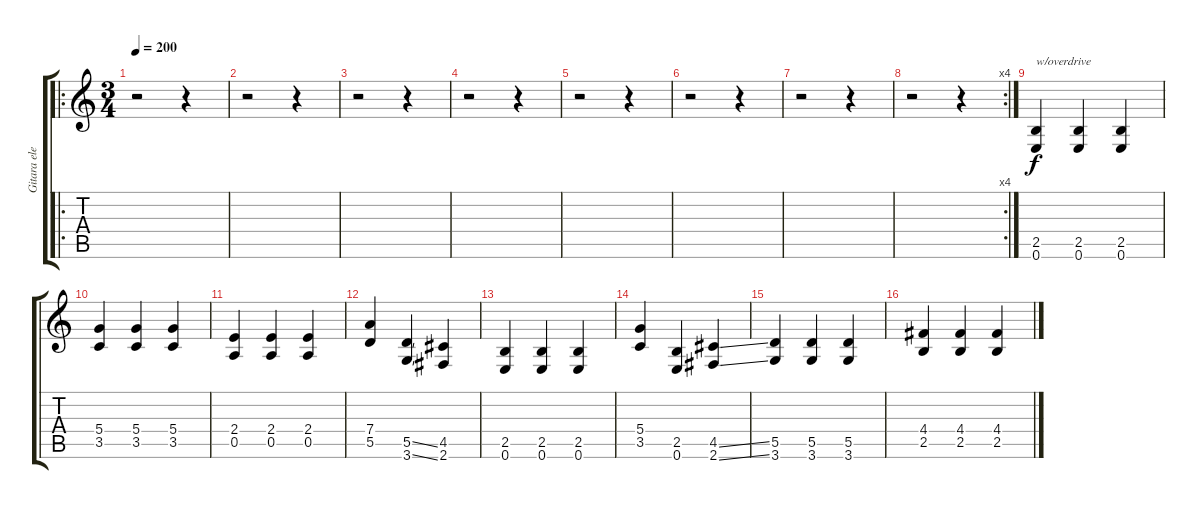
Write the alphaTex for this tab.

\track ("Gitara elektryczna 2" "Gitara ele") {instrument overdrivenguitar}
\staff {score tabs}
\tuning (E4 B3 G3 D3 A2 E2) {hide}
\ro
\ts (3 4)
\tempo 200
\clef g2
\ks c
r.2{dy f instrument overdrivenguitar} r.4 |
r.2 r.4 |
r.2 r.4 |
r.2 r.4 |
r.2 r.4 |
r.2 r.4 |
r.2 r.4 |
\rc 4
r.2 r.4 |
(2.5 0.6).4{txt "w/overdrive"} (2.5 0.6).4 (2.5 0.6).4 |
(5.4 3.5).4 (5.4 3.5).4 (5.4 3.5).4 |
(2.4 0.5).4 (2.4 0.5).4 (2.4 0.5).4 |
(7.4 5.5).4 (5.5{ss} 3.6{ss}).4 (4.5 2.6).4 |
(2.5 0.6).4 (2.5 0.6).4 (2.5 0.6).4 |
(5.4 3.5).4 (2.5 0.6).4 (4.5{ss} 2.6{ss}).4 |
(5.5 3.6).4 (5.5 3.6).4 (5.5 3.6).4 |
(4.4 2.5).4 (4.4 2.5).4 (4.4 2.5).4
